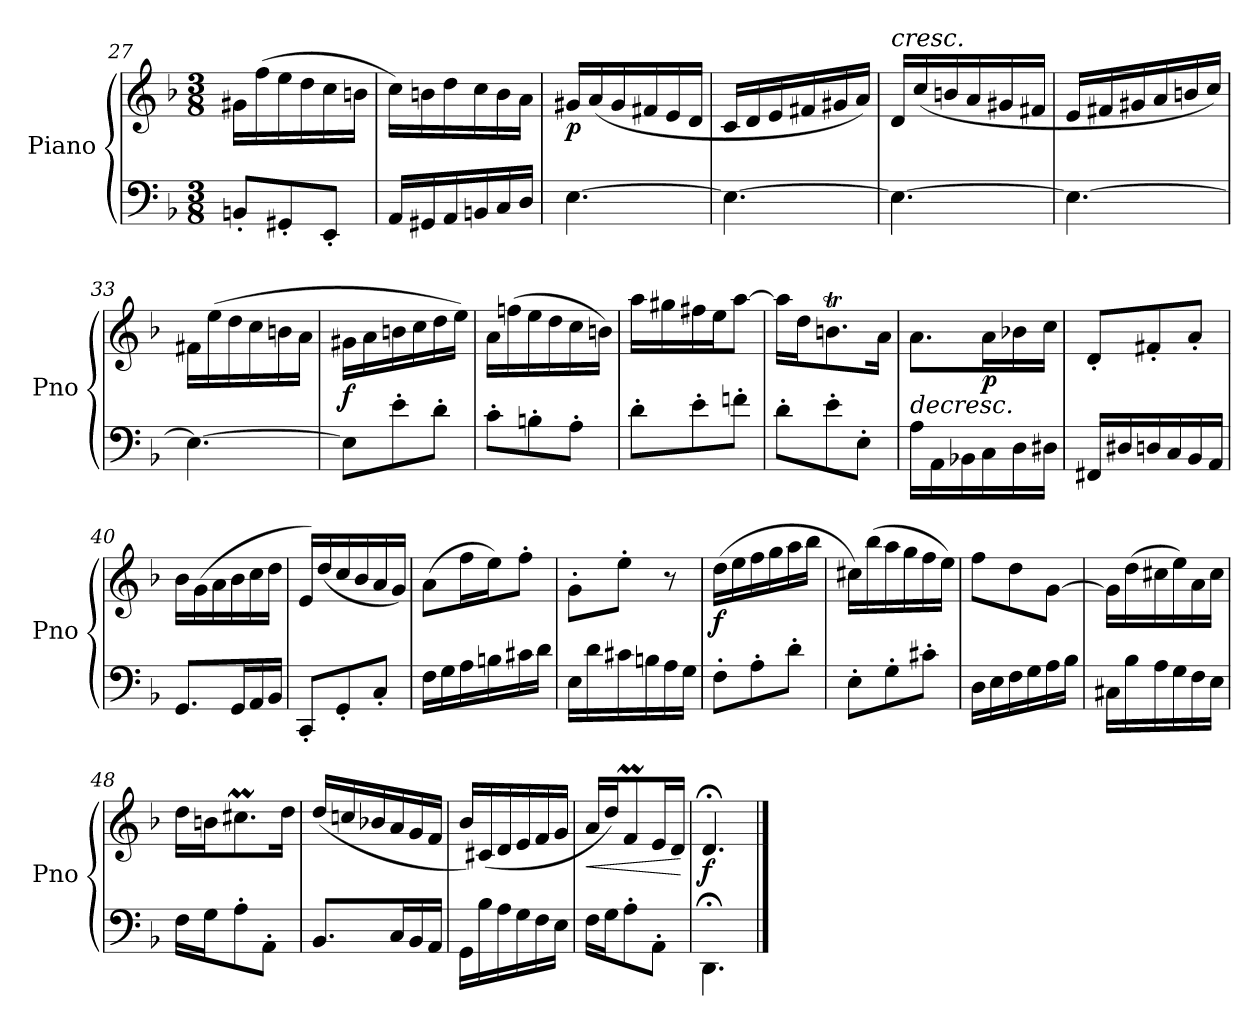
**kern	**kern	**dynam
*part1	*part1	*part1
*staff2	*staff1	*staff1/2
*I"Piano	*	*
*I'Pno	*	*
*clefF4	*clefG2	*
*k[b-]	*k[b-]	*
*M3/8	*M3/8	*
=27	=27	=27
8BBn'/L	16g#X\LL	.
.	(16ff\	.
8GG#X'/	16ee\	.
.	16dd\	.
8EE'/J	16cc\	.
.	16bn\JJ	.
!!LO:PB:g=z
=28	=28	=28
16AA/LL	16cc\LL)	.
16GG#X/	16bn\	.
16AA/	16dd\	.
16BBn/	16cc\	.
16C/	16b\	.
16D/JJ	16a\JJ	.
=29	=29	=29
!	!	!LO:DY:b
[4.E\	16g#X/LL	p
.	(16a/	.
.	16g#/	.
.	16f#X/	.
.	16e/	.
.	16d/JJ	.
=30	=30	=30
4.E\_	16c/LL	.
.	16d/	.
.	16e/	.
.	16f#X/	.
.	16g#X/	.
.	16a/JJ)	.
=31	=31	=31
!	!LO:TX:a:i:t=cresc.	!
4.E\_	16d/LL	.
.	(16cc/	.
.	16bn/	.
.	16a/	.
.	16g#X/	.
.	16f#X/JJ	.
=32	=32	=32
4.E\_	16e/LL	.
.	16f#X/	.
.	16g#X/	.
.	16a/	.
.	16bn/	.
.	16cc/JJ)	.
!!LO:LB:g=z
=33	=33	=33
4.E\_	16f#X\LL	.
.	(16ee\	.
.	16dd\	.
.	16cc\	.
.	16bn\	.
.	16a\JJ	.
=34	=34	=34
!	!	!LO:DY:b
8E\L]	16g#X\LL	f
.	16a\	.
8e'\	16bn\	.
.	16cc\	.
8d'\J	16dd\	.
.	16ee\JJ)	.
=35	=35	=35
8c'\L	16a\LL	.
.	(16ffn\	.
8Bn'\	16ee\	.
.	16dd\	.
8A'\J	16cc\	.
.	16bn\JJ)	.
=36	=36	=36
8d'\L	16aa\LL	.
.	16gg#X\	.
8e'\	16ff#X\	.
.	16ee\J	.
8fn'\J	[8aa\J	.
=37	=37	=37
8d'\L	16aa\LL]	.
.	16dd\J	.
8e'\	8.bnt\	.
8E'\J	.	.
.	16a\Jk	.
!!LO:LB:g=z
=38	=38	=38
!	!	!LO:HP:b
16A\LL	8.a\L	>
16AA\	.	.
16BB-X\	.	.
!	!	!LO:DY:b
16C\	16a\L	p
16D\	16b-X\	.
16D#X\JJ	16cc\JJ	.
.	.	]
=39	=39	=39
16FF#X/LL	8d'/L	.
16D#X/	.	.
16Dn/	8f#X'/	.
16C/	.	.
16BB-/	8a'/J	.
16AA/JJ	.	.
=40	=40	=40
8.GG/L	16b-\LL	.
.	(16g\	.
.	16a\	.
16GG/L	16b-\	.
16AA/	16cc\	.
16BB-/JJ	16dd\JJ	.
=41	=41	=41
8CC'/L	16e/LL)	.
.	(16dd/	.
8GG'/	16cc/	.
.	16b-/	.
8C'/J	16a/	.
.	16g/JJ)	.
=42	=42	=42
16F\LL	(8a\L	.
16G\	.	.
16A\	16ff\L	.
16Bn\	16ee\J)	.
16c#X\	8ff'\J	.
16d\JJ	.	.
!!LO:LB:g=z
=43	=43	=43
16E\LL	8g'\L	.
16d\	.	.
16c#X\	8ee'\J	.
16Bn\	.	.
16A\	8r	.
16G\JJ	.	.
=44	=44	=44
!	!	!LO:DY:b
8F'\L	(16dd\LL	f
.	16ee\	.
8A'\	16ff\	.
.	16gg\	.
8d'\J	16aa\	.
.	16bb-\JJ	.
=45	=45	=45
8E'\L	16cc#X\LL)	.
.	(16bb-\	.
8G'\	16aa\	.
.	16gg\	.
8c#X'\J	16ff\	.
.	16ee\JJ)	.
=46	=46	=46
16D\LL	8ff\L	.
16E\	.	.
16F\	8dd\	.
16G\	.	.
16A\	[8g\J	.
16B-\JJ	.	.
=47	=47	=47
16C#X\LL	16g\LL]	.
16B-\	(16dd\	.
16A\	16cc#X\	.
16G\	16ee\)	.
16F\	16a\	.
16E\JJ	16cc#\JJ	.
!!LO:LB:g=z
=48	=48	=48
16F\LL	16dd\LL	.
16G\J	16bn\J	.
8A'\	8.cc#Xm\	.
8AA'\J	.	.
.	16dd\Jk	.
=49	=49	=49
8.BB-/L	(16dd/LL	.
.	16ccn/	.
.	16b-X/	.
16C/L	16a/	.
16BB-/	16g/	.
16AA/JJ	16f/JJ	.
=50	=50	=50
16GG\LL	16b-/LL)	.
16B-\	(16c#X/	.
16A\	16d/	.
16G\	16e/	.
16F\	16f/	.
16E\JJ	16g/JJ	.
=51	=51	=51
!	!	!LO:HP:b
16F\LL	16a/LL	<
16G\J	16dd/J)	.
8A'\	8fM/	.
8AA'\J	16e/L	.
.	16d/JJ	.
.	.	[
=52	=52	=52
!	!	!LO:DY:b
4.DD;<\	4.d;</	f
==	==	==
*-	*-	*-
